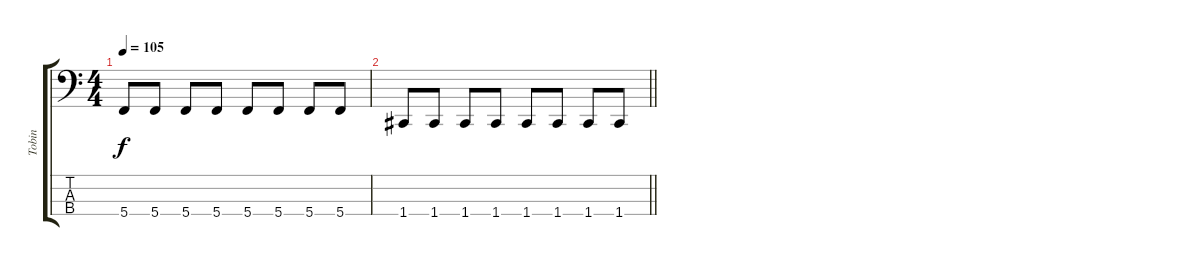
\track ("Tobin" "Tobin") {instrument electricbassfinger}
\staff {score tabs}
\tuning (F2 C2 G1 C1) {hide}
\ts (4 4)
\tempo 105
\clef f4
\ks c
5.4.8{dy f} 5.4.8 5.4.8 5.4.8 5.4.8 5.4.8 5.4.8 5.4.8 |
\barLineRight lightlight
1.4.8 1.4.8 1.4.8 1.4.8 1.4.8 1.4.8 1.4.8 1.4.8
